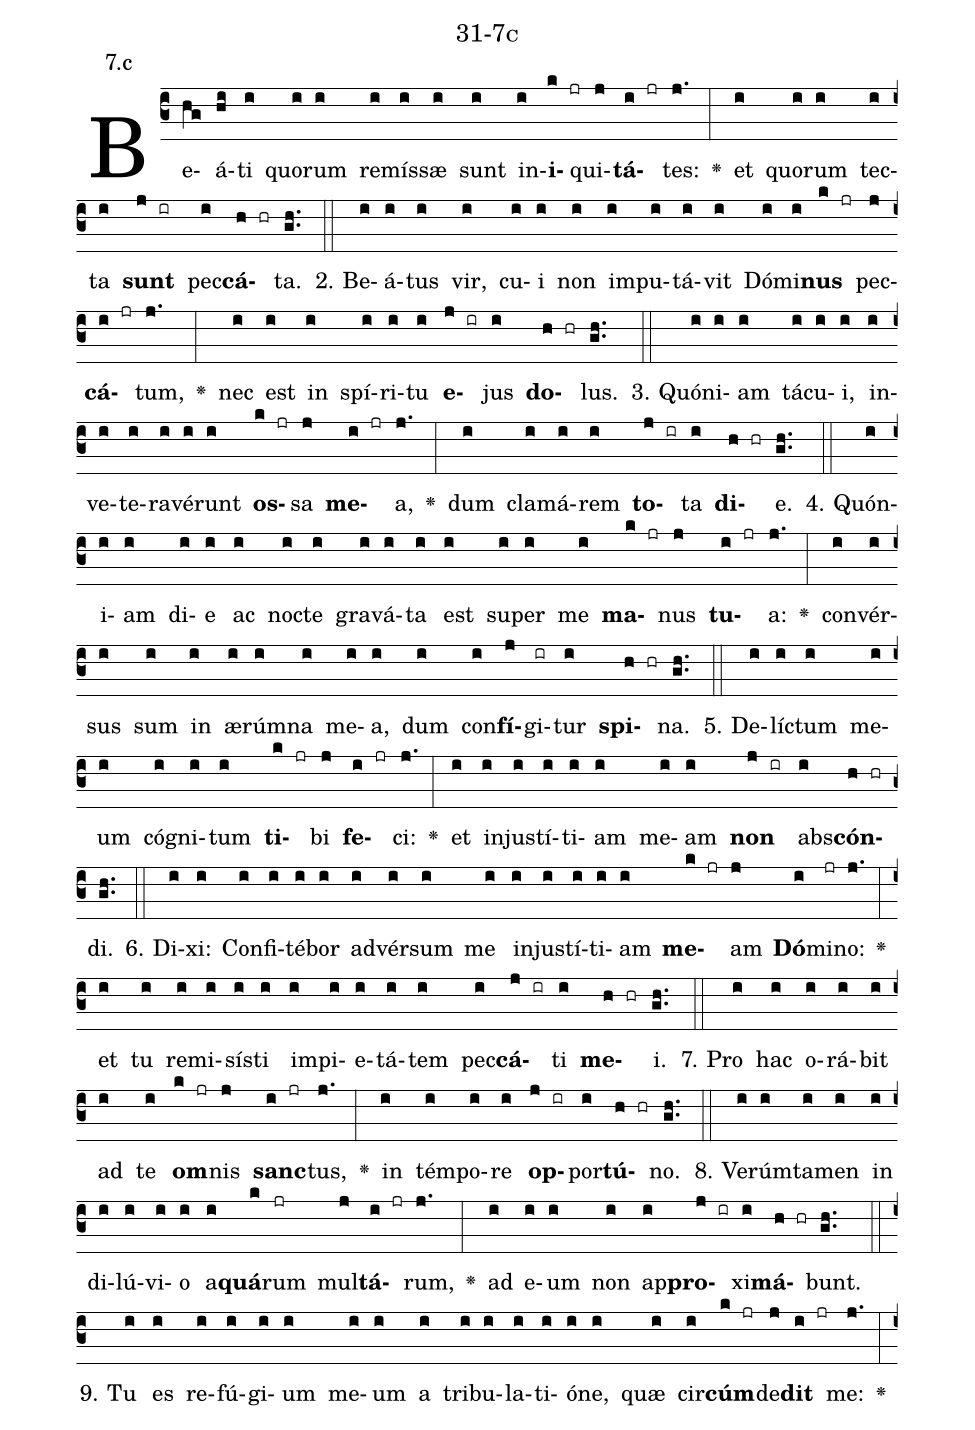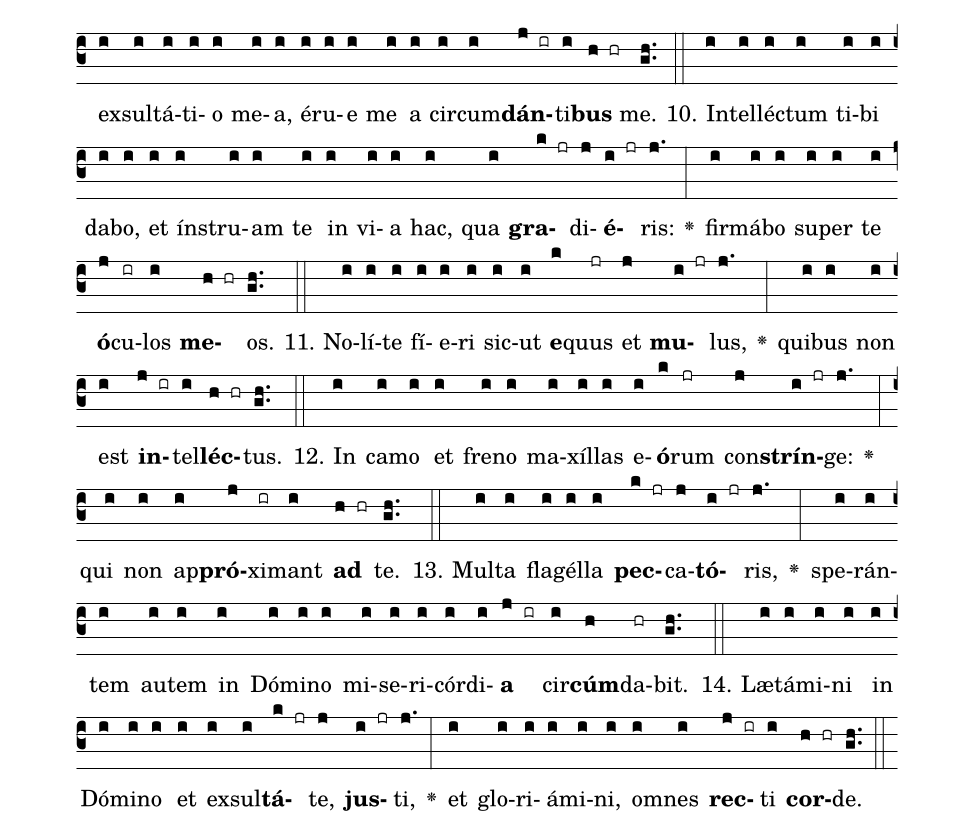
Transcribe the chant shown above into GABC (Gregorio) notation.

name: 31-7c;
annotation: 7.c;
%%
(c3)Be(hg)á(hi)ti(i) quo(i)rum(i) re(i)mís(i)sæ(i) sunt(i) in(i)<b>i</b>(k jr)qui(j)<b>tá</b>(i jr)tes:(j.) <v>\greheightstar</v>(:) et(i) quo(i)rum(i) tec(i)ta(i) <b>sunt</b>(j ir) pec(i)<b>cá</b>(h hr)ta.(gh..) (::)
2. Be(i)á(i)tus(i) vir,(i) cu(i)i(i) non(i) im(i)pu(i)tá(i)vit(i) Dó(i)mi(i)<b>nus</b>(k jr) pec(j)<b>cá</b>(i jr)tum,(j.) <v>\greheightstar</v>(:) nec(i) est(i) in(i) spí(i)ri(i)tu(i) <b>e</b>(j ir)jus(i) <b>do</b>(h hr)lus.(gh..) (::)
3. Quón(i)i(i)am(i) tá(i)cu(i)i,(i) in(i)ve(i)te(i)ra(i)vé(i)runt(i) <b>os</b>(k jr)sa(j) <b>me</b>(i jr)a,(j.) <v>\greheightstar</v>(:) dum(i) cla(i)má(i)rem(i) <b>to</b>(j ir)ta(i) <b>di</b>(h hr)e.(gh..) (::)
4. Quón(i)i(i)am(i) di(i)e(i) ac(i) noc(i)te(i) gra(i)vá(i)ta(i) est(i) su(i)per(i) me(i) <b>ma</b>(k jr)nus(j) <b>tu</b>(i jr)a:(j.) <v>\greheightstar</v>(:) con(i)vér(i)sus(i) sum(i) in(i) æ(i)rúm(i)na(i) me(i)a,(i) dum(i) con(i)<b>fí</b>(j)gi(ir)tur(i) <b>spi</b>(h hr)na.(gh..) (::)
5. De(i)líc(i)tum(i) me(i)um(i) có(i)gni(i)tum(i) <b>ti</b>(k jr)bi(j) <b>fe</b>(i jr)ci:(j.) <v>\greheightstar</v>(:) et(i) in(i)jus(i)tí(i)ti(i)am(i) me(i)am(i) <b>non</b>(j ir) abs(i)<b>cón</b>(h hr)di.(gh..) (::)
6. Di(i)xi:(i) Con(i)fi(i)té(i)bor(i) ad(i)vér(i)sum(i) me(i) in(i)jus(i)tí(i)ti(i)am(i) <b>me</b>(k jr)am(j) <b>Dó</b>(i)mi(jr)no:(j.) <v>\greheightstar</v>(:) et(i) tu(i) re(i)mi(i)sís(i)ti(i) im(i)pi(i)e(i)tá(i)tem(i) pec(i)<b>cá</b>(j ir)ti(i) <b>me</b>(h hr)i.(gh..) (::)
7. Pro(i) hac(i) o(i)rá(i)bit(i) ad(i) te(i) <b>om</b>(k jr)nis(j) <b>sanc</b>(i jr)tus,(j.) <v>\greheightstar</v>(:) in(i) tém(i)po(i)re(i) <b>op</b>(j ir)por(i)<b>tú</b>(h hr)no.(gh..) (::)
8. Ve(i)rúm(i)ta(i)men(i) in(i) di(i)lú(i)vi(i)o(i) a(i)<b>quá</b>(k)rum(jr) mul(j)<b>tá</b>(i jr)rum,(j.) <v>\greheightstar</v>(:) ad(i) e(i)um(i) non(i) ap(i)<b>pro</b>(j ir)xi(i)<b>má</b>(h hr)bunt.(gh..) (::)
9. Tu(i) es(i) re(i)fú(i)gi(i)um(i) me(i)um(i) a(i) tri(i)bu(i)la(i)ti(i)ó(i)ne,(i) quæ(i) cir(i)<b>cúm</b>(k jr)de(j)<b>dit</b>(i jr) me:(j.) <v>\greheightstar</v>(:) ex(i)sul(i)tá(i)ti(i)o(i) me(i)a,(i) é(i)ru(i)e(i) me(i) a(i) cir(i)cum(i)<b>dán</b>(j ir)ti(i)<b>bus</b>(h hr) me.(gh..) (::)
10. In(i)tel(i)léc(i)tum(i) ti(i)bi(i) da(i)bo,(i) et(i) ín(i)stru(i)am(i) te(i) in(i) vi(i)a(i) hac,(i) qua(i) <b>gra</b>(k jr)di(j)<b>é</b>(i jr)ris:(j.) <v>\greheightstar</v>(:) fir(i)má(i)bo(i) su(i)per(i) te(i) <b>ó</b>(j)cu(ir)los(i) <b>me</b>(h hr)os.(gh..) (::)
11. No(i)lí(i)te(i) fí(i)e(i)ri(i) sic(i)ut(i) <b>e</b>(k)quus(jr) et(j) <b>mu</b>(i jr)lus,(j.) <v>\greheightstar</v>(:) qui(i)bus(i) non(i) est(i) <b>in</b>(j ir)tel(i)<b>léc</b>(h hr)tus.(gh..) (::)
12. In(i) ca(i)mo(i) et(i) fre(i)no(i) ma(i)xíl(i)las(i) e(i)<b>ó</b>(k)rum(jr) con(j)<b>strín</b>(i jr)ge:(j.) <v>\greheightstar</v>(:) qui(i) non(i) ap(i)<b>pró</b>(j)xi(ir)mant(i) <b>ad</b>(h hr) te.(gh..) (::)
13. Mul(i)ta(i) fla(i)gél(i)la(i) <b>pec</b>(k jr)ca(j)<b>tó</b>(i jr)ris,(j.) <v>\greheightstar</v>(:) spe(i)rán(i)tem(i) au(i)tem(i) in(i) Dó(i)mi(i)no(i) mi(i)se(i)ri(i)cór(i)di(i)<b>a</b>(j ir) cir(i)<b>cúm</b>(h)da(hr)bit.(gh..) (::)
14. Læ(i)tá(i)mi(i)ni(i) in(i) Dó(i)mi(i)no(i) et(i) ex(i)sul(i)<b>tá</b>(k jr)te,(j) <b>jus</b>(i jr)ti,(j.) <v>\greheightstar</v>(:) et(i) glo(i)ri(i)á(i)mi(i)ni,(i) om(i)nes(i) <b>rec</b>(j ir)ti(i) <b>cor</b>(h hr)de.(gh..) (::)
